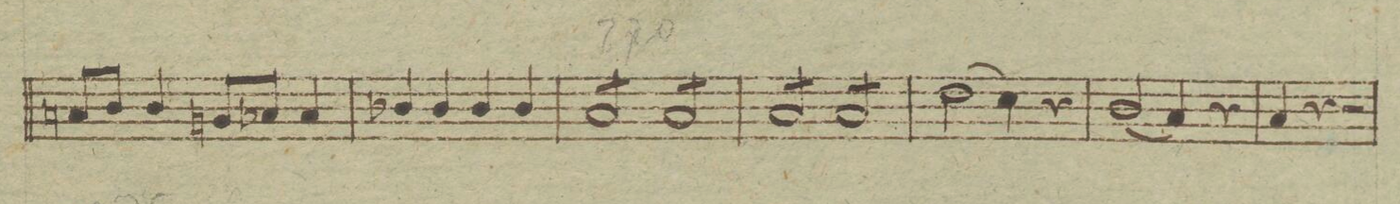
**kern	**dynam
*I"Viola.	*
*clefC3	*
*k[b-e-a-]	*
*met(c)	*
*M4/4	*
8Bn/L	.
8c/J	.
4c/	.
8An/L	.
8B-X/J	.
4B-/	.
=265	=265
4c-X/	.
4c-/	.
4c-/	.
4c-/	.
=266	=266
*tremolo	*
8B-/L	.
8B-/	.
8B-/	.
8B-/J	.
8B-/L	.
8B-/	.
8B-/	.
8B-/J	.
=267	=267
8B-/L	.
8B-/	.
8B-/	.
8B-/J	.
8B-/L	.
8B-/	.
8B-/	.
8B-/J	.
*Xtremolo	*
=268	=268
(2e-\	.
4d\)	.
4r	.
=269	=269
(2c/	.
4B-/)	.
4r	.
=270	=270
4B-/	.
4r	.
2r	.
=271	=271
*-	*-
